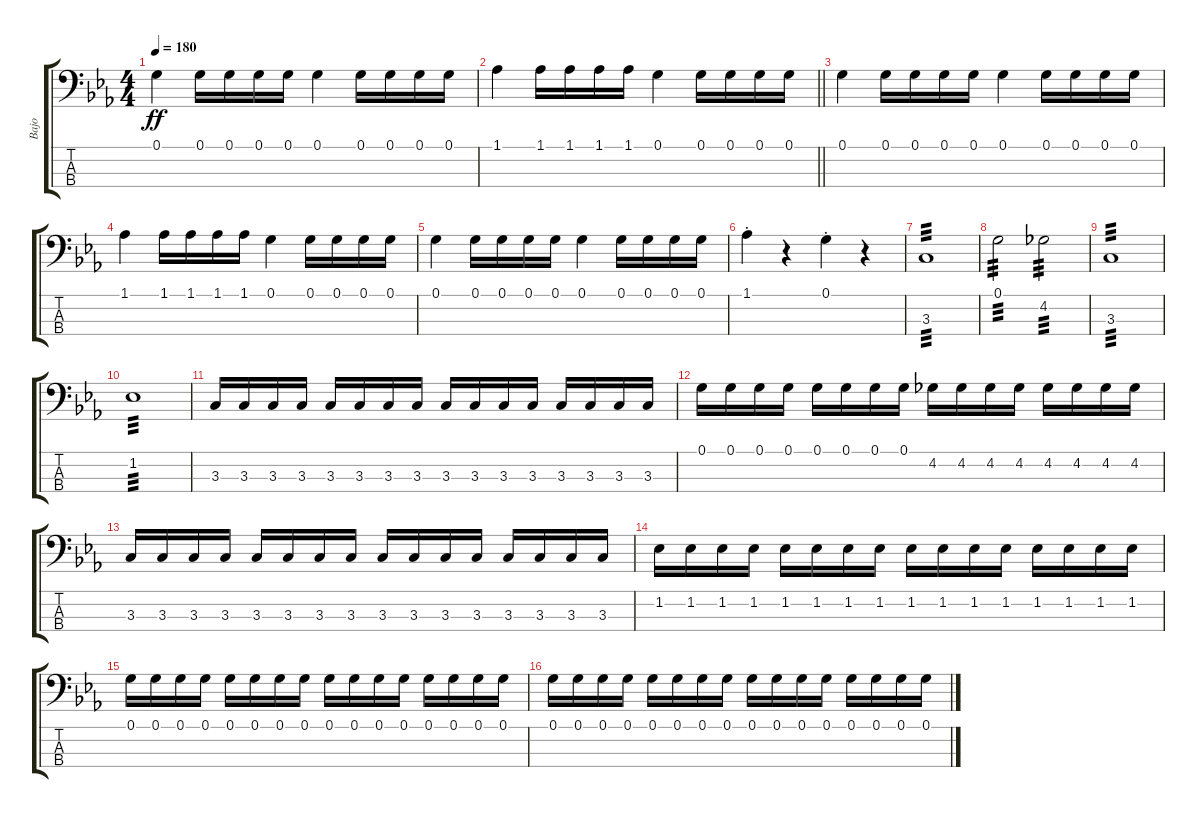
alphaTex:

\track ("Bajo " "Bajo ") {instrument electricbassfinger}
\staff {score tabs}
\tuning (G2 D2 A1 E1) {hide}
\ts (4 4)
\tempo 180
\clef f4
\ks eb
0.1.4{dy ff} 0.1.16 0.1.16 0.1.16 0.1.16 0.1.4 0.1.16 0.1.16 0.1.16 0.1.16 |
\barLineRight lightlight
1.1.4 1.1.16 1.1.16 1.1.16 1.1.16 0.1.4 0.1.16 0.1.16 0.1.16 0.1.16 |
0.1.4 0.1.16 0.1.16 0.1.16 0.1.16 0.1.4 0.1.16 0.1.16 0.1.16 0.1.16 |
1.1.4 1.1.16 1.1.16 1.1.16 1.1.16 0.1.4 0.1.16 0.1.16 0.1.16 0.1.16 |
0.1.4 0.1.16 0.1.16 0.1.16 0.1.16 0.1.4 0.1.16 0.1.16 0.1.16 0.1.16 |
1.1{st}.4 r.4 0.1{st}.4 r.4 |
3.3.1{tp 3} |
0.1.2{tp 3} 4.2.2{tp 3} |
3.3.1{tp 3} |
1.2.1{tp 3} |
3.3.16 3.3.16 3.3.16 3.3.16 3.3.16 3.3.16 3.3.16 3.3.16 3.3.16 3.3.16 3.3.16 3.3.16 3.3.16 3.3.16 3.3.16 3.3.16 |
0.1.16 0.1.16 0.1.16 0.1.16 0.1.16 0.1.16 0.1.16 0.1.16 4.2.16 4.2.16 4.2.16 4.2.16 4.2.16 4.2.16 4.2.16 4.2.16 |
3.3.16 3.3.16 3.3.16 3.3.16 3.3.16 3.3.16 3.3.16 3.3.16 3.3.16 3.3.16 3.3.16 3.3.16 3.3.16 3.3.16 3.3.16 3.3.16 |
1.2.16 1.2.16 1.2.16 1.2.16 1.2.16 1.2.16 1.2.16 1.2.16 1.2.16 1.2.16 1.2.16 1.2.16 1.2.16 1.2.16 1.2.16 1.2.16 |
0.1.16 0.1.16 0.1.16 0.1.16 0.1.16 0.1.16 0.1.16 0.1.16 0.1.16 0.1.16 0.1.16 0.1.16 0.1.16 0.1.16 0.1.16 0.1.16 |
0.1.16 0.1.16 0.1.16 0.1.16 0.1.16 0.1.16 0.1.16 0.1.16 0.1.16 0.1.16 0.1.16 0.1.16 0.1.16 0.1.16 0.1.16 0.1.16
